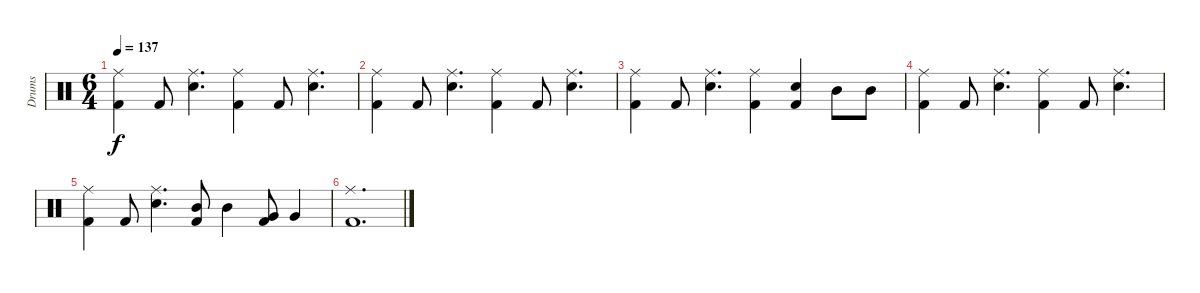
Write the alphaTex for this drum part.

\track ("Drums" "Drums") {instrument percussion}
\staff {score}
\articulation defaults
\ts (6 4)
\tempo 137
\clef neutral
\ks c
("Ride (middle)" "Kick (hit) 2").4{dy f} "Kick (hit) 2".8 ("Ride (middle)" "Snare (hit) 2").4{d} ("Ride (middle)" "Kick (hit) 2").4 "Kick (hit) 2".8 ("Ride (middle)" "Snare (hit) 2").4{d} |
("Ride (middle)" "Kick (hit) 2").4 "Kick (hit) 2".8 ("Ride (middle)" "Snare (hit) 2").4{d} ("Ride (middle)" "Kick (hit) 2").4 "Kick (hit) 2".8 ("Ride (middle)" "Snare (hit) 2").4{d} |
("Ride (middle)" "Kick (hit) 2").4 "Kick (hit) 2".8 ("Ride (middle)" "Snare (hit) 2").4{d} ("Ride (middle)" "Kick (hit) 2").4 ("Snare (hit) 2" "Kick (hit) 2").4 "Mid Tom (hit)".8 "Mid Tom (hit)".8 |
("Ride (middle)" "Kick (hit) 2").4 "Kick (hit) 2".8 ("Ride (middle)" "Snare (hit) 2").4{d} ("Ride (middle)" "Kick (hit) 2").4 "Kick (hit) 2".8 ("Ride (middle)" "Snare (hit) 2").4{d} |
("Ride (middle)" "Kick (hit) 2").4 "Kick (hit) 2".8 ("Ride (middle)" "Snare (hit) 2").4{d} ("Mid Tom (hit)" "Kick (hit) 2").8 "Mid Tom (hit)".4 ("Very Low Tom (hit)" "Kick (hit) 2").8 "Very Low Tom (hit)".4 |
("Ride (middle)" "Kick (hit) 2").1{d}
